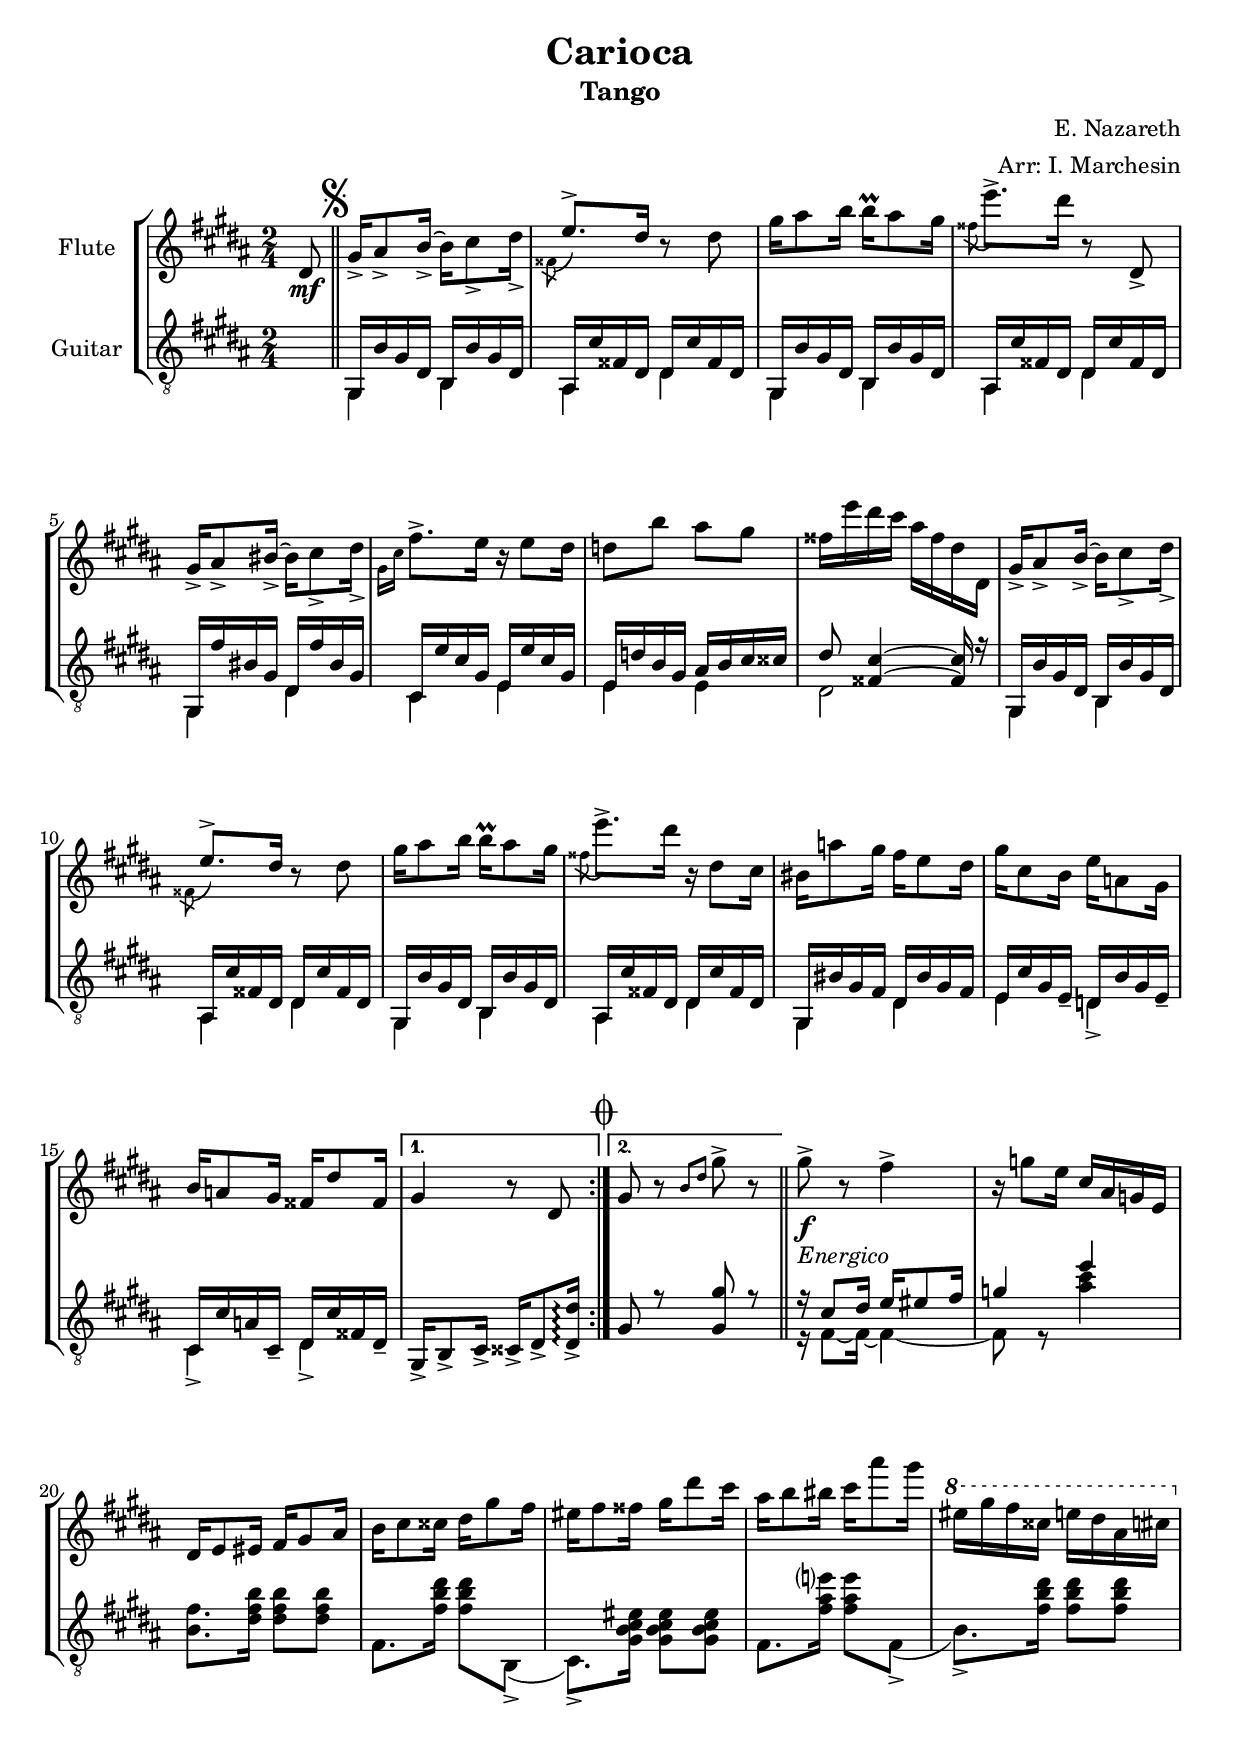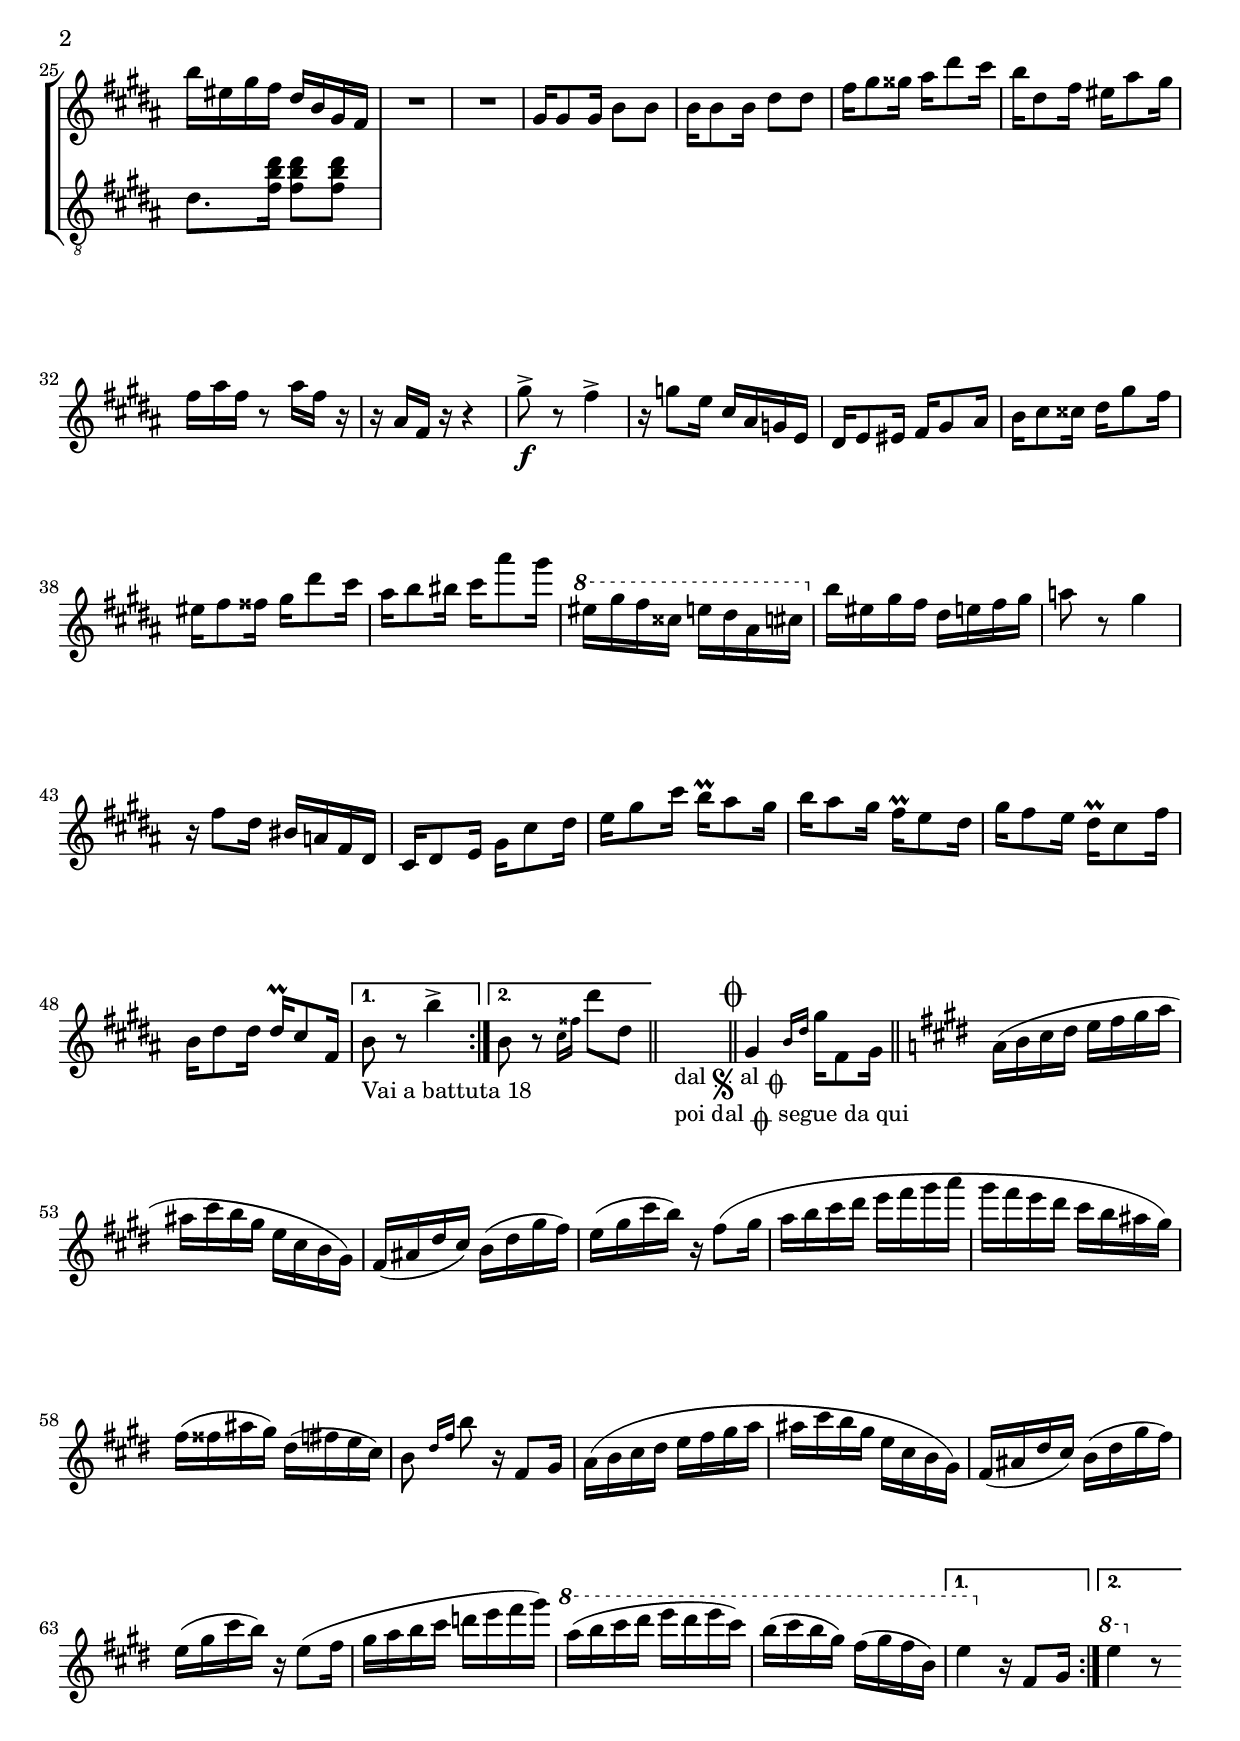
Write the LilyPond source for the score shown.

\version "2.22.1"

\header {
  title = "Carioca"
  subtitle = "Tango"
  composer = "E. Nazareth"
  arranger = "Arr: I. Marchesin"
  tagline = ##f
}

global =
{
  \time 2/4
  \key b \major
}

Flute =
\new Voice {
\compressMMRests {
  \relative c' {
  \clef treble
    \partial 8 dis8\mf | \bar "||" \mark \markup { \musicglyph "scripts.segno" }
    \repeat volta 2 {
    gis16_> ais8_> b16_>~ b cis8_> dis16_> |
    \voiceTwo \acciaccatura fisis,8 \voiceOne e'8.-> dis16 \oneVoice r8 dis |
    gis16 ais8 b16 b\prall ais8 gis16 |
    \voiceTwo \acciaccatura fisis8 \oneVoice e'8.-> dis16 r8 dis,,_> |
    gis16_> ais8_> bis16_>~ bis cis8_> dis16_> | %5
    \voiceTwo \grace { gis,16 cis } \oneVoice fis8.-> e16 r e8 dis16 |
    d8 b' ais gis |
    fisis16 e' dis cis ais fisis dis dis, |
    gis16_> ais8_> b16_>~ b cis8_> dis16_> |
    \voiceTwo \acciaccatura fisis,8 \voiceOne e'8.-> dis16 \oneVoice r8 dis | %10
    gis16 ais8 b16 b\prall ais8 gis16 |
    \voiceTwo \acciaccatura fisis8 \oneVoice e'8.-> dis16 r dis,8 cis16 |
    bis16 a'8 gis16 fis e8 dis16 |
    gis cis,8 b16 e a,8 gis16 |
    b a8 gis16 fisis dis'8 fisis,16 | %15
    }
    \alternative {
    {gis4 r8 dis \mark \markup { \musicglyph "scripts.coda" } | }
    {gis8 r \grace { b dis } gis8-> r | }
    }
    \repeat volta 2 {
    gis8->_\markup {\italic "Energico"}_\f r fis4-> |
    r16 g8 e16 cis ais g e |
    dis e8 eis16 fis gis8 ais16 | %20
    b cis8 cisis16 dis gis8 fis16 |
    eis fis8 fisis16 gis dis'8 cis16 |
    ais b8 bis16 cis ais'8 gis16 |
    \ottava #1
    eis gis fis cisis e dis ais cis |
    \ottava #0
    b eis, gis fis dis b gis fis | %25
    R2 |
    R |
    gis16 gis8 gis16 b8 b |
    b16 b8 b16 dis8 dis |
    fis16 gis8 gisis16 ais dis8 cis16 | %30
    b16 dis,8 fis16 eis ais8 gis16 |
    fis[ ais fis] r8 ais16 fis r |
    r ais, fis r r4 |
    gis'8->_\f r fis4-> |
    r16 g8 e16 cis ais g e | %35
    dis e8 eis16 fis gis8 ais16 | 
    b cis8 cisis16 dis gis8 fis16 |
    eis fis8 fisis16 gis dis'8 cis16 |
    ais b8 bis16 cis ais'8 gis16 |
    \ottava #1
    eis gis fis cisis e dis ais cis | %40
    \ottava #0
    b eis, gis fis dis e fis gis |
    a8 r gis4 |
    r16 fis8 dis16 bis a fis dis |
    cis16 dis8 e16 gis cis8 dis16 |
    e gis8 cis16 b\prall ais8 gis16 | %45
    b ais8 gis16 fis\prall e8 dis16 |
    gis fis8 e16 dis\prall cis8 fis16 |
    b, dis8 dis16 dis\prall cis8 fis,16 |
    }
    \alternative {
    { b8_"Vai a battuta 18" r b'4-> | }
    { b,8 r \voiceTwo \grace { cis16 fisis } \oneVoice dis'8 dis, \bar "||" | } %50
    }
    \set Score.currentBarNumber = #50
    \once \hideNotes r2_\markup {"dal" \musicglyph "scripts.segno" "al" \musicglyph "scripts.coda"}_\markup {"poi dal" \musicglyph "scripts.coda" "segue da qui"} \mark \markup { \musicglyph "scripts.coda" } \bar "||" |
    gis,4 \grace { b16 dis } gis16 fis,8 gis16 \bar "||" |
    \repeat volta 2 {
    \key e \major
    a( b cis dis e fis gis a |
    ais cis b gis e cis b gis) |
    fis( ais dis cis) b( dis gis fis) |
    e( gis cis b) r16 fis8( gis16 | %55
    a b cis dis e fis gis a |
    gis fis e dis cis b ais gis) |
    fis( fisis ais gis) dis( fis e cis) |
    b8 \grace { dis16 fis } b8 r16 fis,8 gis16|
    a( b cis dis e fis gis a | %60
    ais cis b gis e cis b gis) |
    fis( ais dis cis) b( dis gis fis) | 
    e( gis cis b) r16 e,8( fis16 |
    gis a b cis d e fis gis) |
    \ottava #1
    a( b cis dis e dis e cis) | %65
    b( cis b gis) fis( gis fis b,) |
    }
    \alternative {
    {
      e4 
      \ottava #0
      r16 fis,,8 gis16 | }
    {
      \ottava #1
      e''4
      \ottava #0
      r8
    }
    }
  }
}
}

GuitarSopra = 
\new Voice {
\compressMMRests {
  \relative c {
  \voiceOne
  \clef "treble_8"
    \partial 8 \once \hideNotes r8 | \mark \markup { \musicglyph "scripts.segno" }
    \repeat volta 2 {
    gis16 b' gis dis b b' gis dis |
    ais cis' fisis, dis dis cis' fisis, dis |
    gis,16 b' gis dis b b' gis dis |
    ais cis' fisis, dis dis cis' fisis, dis |
    gis, fis'' bis, gis dis fis' bis, gis | %5
    cis, e' cis gis e e' cis gis |
    e d' b gis ais b cis cisis |
    dis8 <fisis, cis'>4~ <fisis cis'>16 r |
    gis,16 b' gis dis b b' gis dis |
    ais cis' fisis, dis dis cis' fisis, dis | %10
    gis,16 b' gis dis b b' gis dis |
    ais cis' fisis, dis dis cis' fisis, dis |
    gis, bis' gis fis dis bis' gis fis |
    e cis' gis e_- d b' gis e_- |
    cis cis' a cis,_- dis cis' fisis, dis_- | %15
    }
    \alternative {
    { gis,_> b8_> cis16_> cisis_> dis8_> <dis_> dis'>16\arpeggio | } 
    { gis8 r <gis gis'> r | \bar "||"}
    }
    r16 cis8 dis16 e eis8 fis16 |
    g4 e' |
    \once \hideNotes r2 | %20
    \once \hideNotes r2 |
    \once \hideNotes r2 |
    \once \hideNotes r2 |
    \once \hideNotes r2 |
    \once \hideNotes r2 | %25
  }
}
}

GuitarSotto =
\new Voice {
\compressMMRests {
  \relative c {
  \voiceTwo
  \clef "treble_8"
    \partial 8 \once \hideNotes r8 |
    \repeat volta 2 {
    gis4 b |
    ais dis |
    gis,4 b |
    ais dis |
    gis, dis' | %5
    cis e |
    e e |
    dis2 |
    gis,4 b |
    ais dis | %10
    gis, b |
    ais dis |
    gis, dis' |
    e d_> |
    cis_> dis_> | %15
    }
    \alternative {
    {\once \hideNotes r2 | }
    {\once \hideNotes r2 | }
    }
    r16 fis8~ fis16~ fis4~ |
    fis8 r <ais' cis>4 |
    <b, fis'>8. <dis fis b>16 <dis fis b>8 <dis fis b> | %20
    fis,8. <fis' b dis>16 <fis b dis>8 b,,(_> |
    cis8.)_> <gis' b cis eis>16 <gis b cis eis>8 <gis b cis eis> |
    fis8. <fis' ais e'?>16 <fis ais e'>8 fis,(_> |
    b8.)_> <fis' b dis>16 <fis b dis>8 <fis b dis> |
    dis8. <fis b dis>16 <fis b dis>8 <fis b dis> | %25
    
  }
}
}


music = {
  <<
    \tag #'score \tag #'fl
    \new Staff \with { instrumentName = "Flute" }
    << \global \Flute >>
    
    \tag #'score \tag #'gtr
    \new Staff = "guitar" \with { instrumentName = "Guitar" }
    <<
    \global
    \context Voice = "upper" { \GuitarSopra }
    \context Voice = "lower" { \GuitarSotto }
    >>
  >>
}


%poi questo sarà da togliere e mettere in un file separato
%\.include "Carioca_fl-gtr.ly"
\score {
  \new StaffGroup \keepWithTag #'score \music
  \layout { }
  \midi { }
}

%questo è per la parte sola di flauto
%\.include "Carioca_fl-gtr.ly"
%\score {
%  \keepWithTag #'fl \music
%  \layout { }
%}

%questo è per la parte sola di chitarra
%\.include "Carioca_fl-gtr.ly"
%\score {
%  \keepWithTag #'gtr \music
%  \layout { }
%}